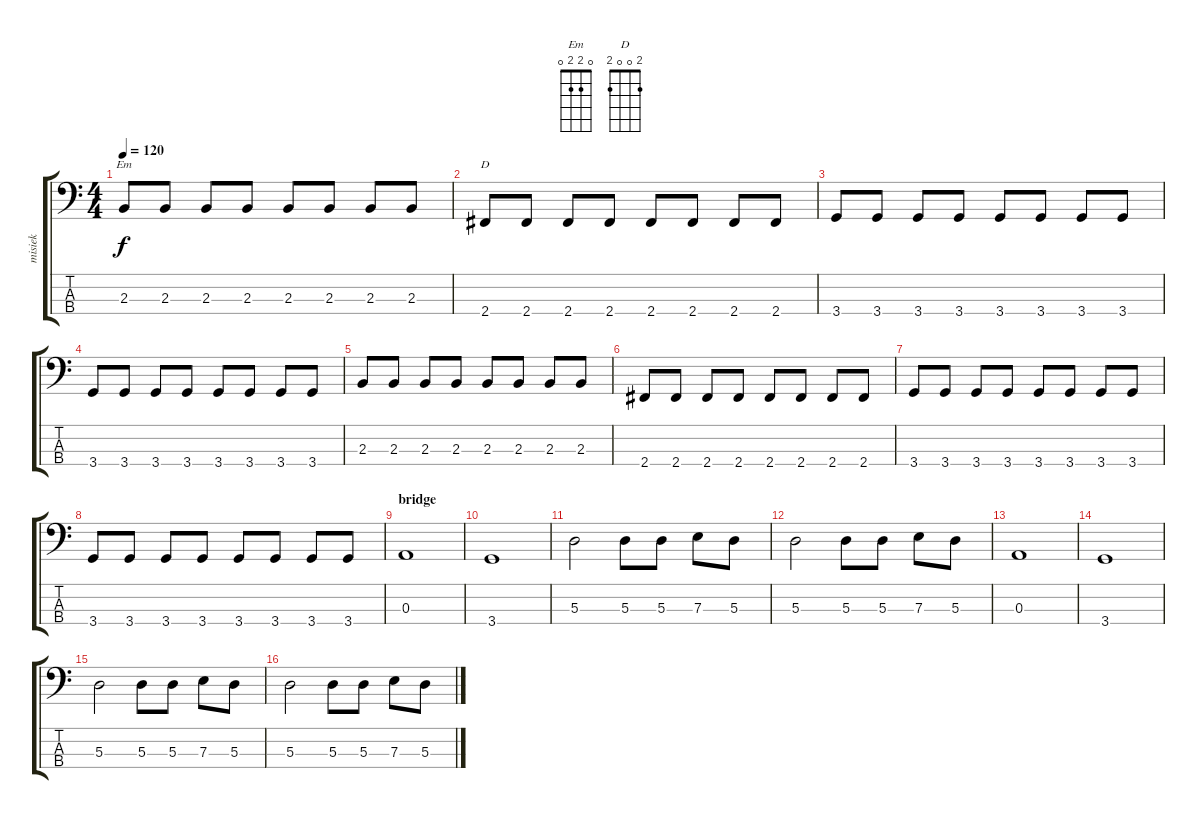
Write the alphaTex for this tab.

\track ("misiek" "misiek") {instrument electricbasspick}
\staff {score tabs}
\tuning (G2 D2 A1 E1) {hide}
\chord ("Em" 0 2 2 0)
\chord ("D" 2 0 0 2)
\ts (4 4)
\tempo 120
\clef f4
\ks c
2.3.8{ch "Em" dy f} 2.3.8 2.3.8 2.3.8 2.3.8 2.3.8 2.3.8 2.3.8 |
2.4.8{ch "D"} 2.4.8 2.4.8 2.4.8 2.4.8 2.4.8 2.4.8 2.4.8 |
3.4.8 3.4.8 3.4.8 3.4.8 3.4.8 3.4.8 3.4.8 3.4.8 |
3.4.8 3.4.8 3.4.8 3.4.8 3.4.8 3.4.8 3.4.8 3.4.8 |
2.3.8 2.3.8 2.3.8 2.3.8 2.3.8 2.3.8 2.3.8 2.3.8 |
2.4.8 2.4.8 2.4.8 2.4.8 2.4.8 2.4.8 2.4.8 2.4.8 |
3.4.8 3.4.8 3.4.8 3.4.8 3.4.8 3.4.8 3.4.8 3.4.8 |
3.4.8 3.4.8 3.4.8 3.4.8 3.4.8 3.4.8 3.4.8 3.4.8 |
\section ("" "bridge")
0.3.1 |
3.4.1 |
5.3.2 5.3.8 5.3.8 7.3.8 5.3.8 |
5.3.2 5.3.8 5.3.8 7.3.8 5.3.8 |
0.3.1 |
3.4.1 |
5.3.2 5.3.8 5.3.8 7.3.8 5.3.8 |
5.3.2 5.3.8 5.3.8 7.3.8 5.3.8
